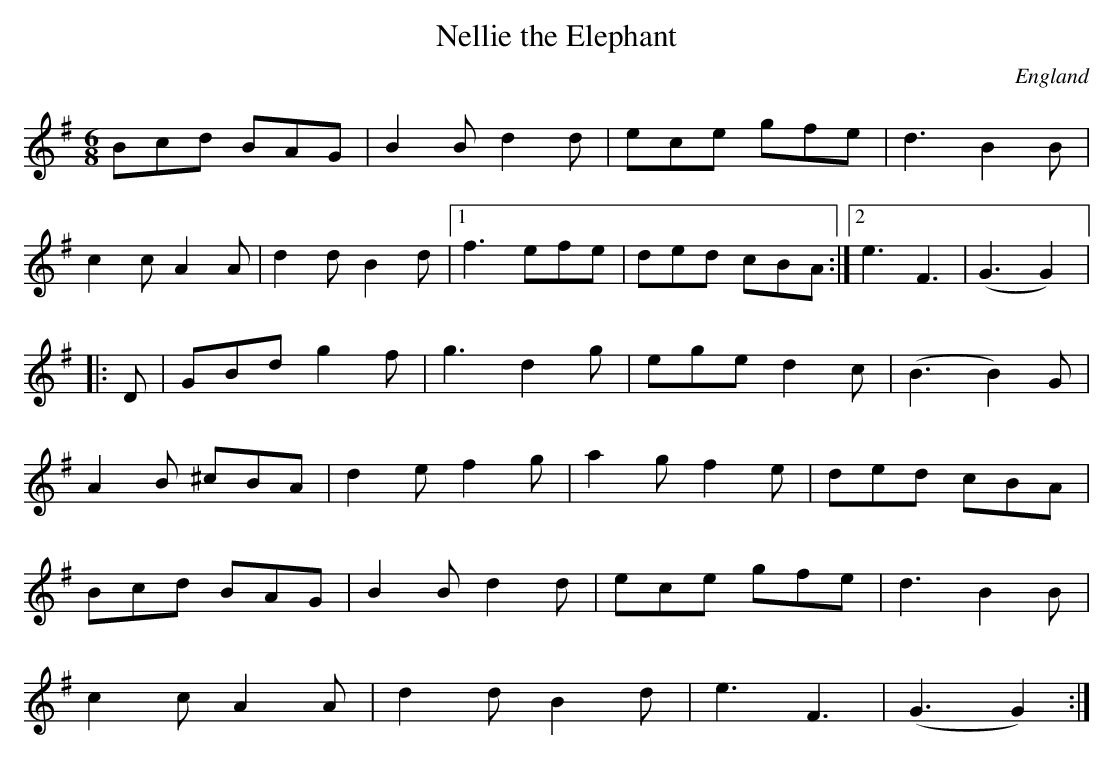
X:1
T:Nellie the Elephant
M:6/8
O:England
K:G
Bcd BAG|B2B d2d|ece gfe|d3 B2B|
c2c A2A|d2d B2d|1f3 efe|ded cBA :|2 e3 F3|(G3 G2)|:
D|GBd g2f|g3 d2g|ege d2c|(B3 B2)G|
A2B ^cBA|d2e f2g|a2g f2e|ded cBA|
Bcd BAG|B2B d2d|ece gfe|d3 B2B|
c2c A2A|d2d B2d|e3 F3| (G3 G2) :|
